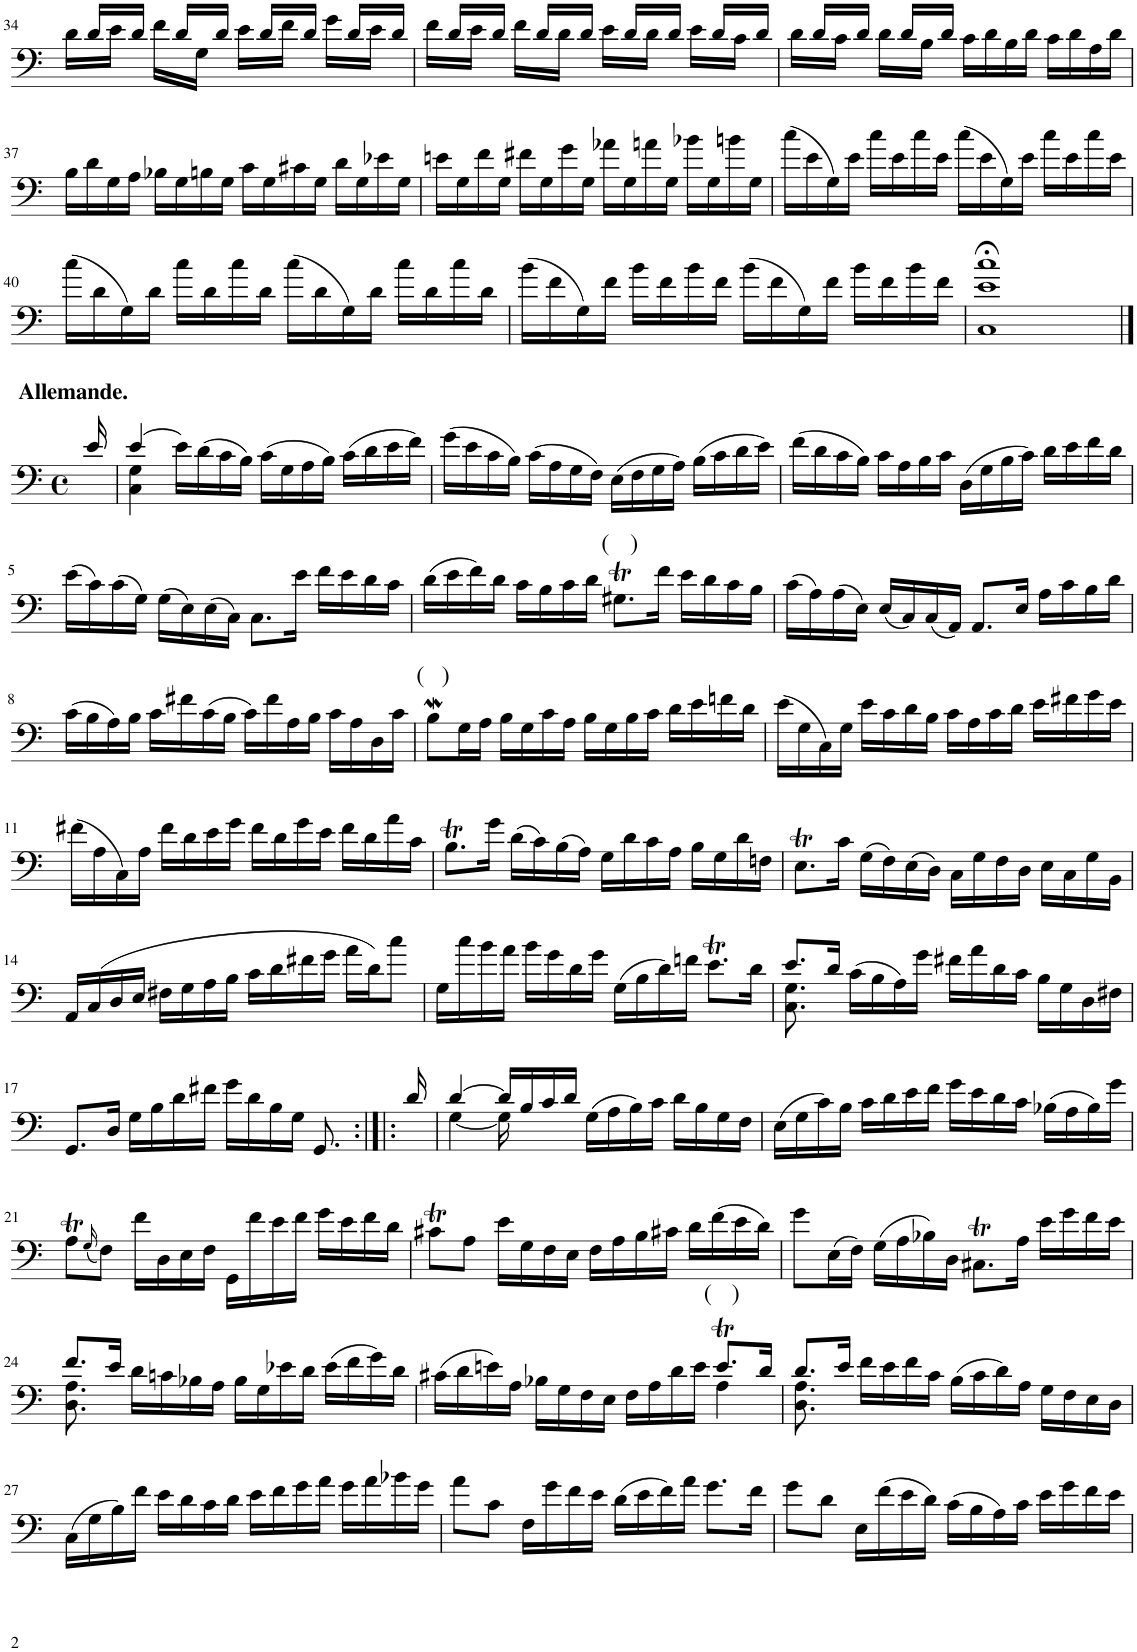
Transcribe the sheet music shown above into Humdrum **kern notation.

**kern
*part1
*staff1
*I"Violoncello
*I'Vc.
!!LO:PB:g=z
*clefF4
*k[]
*M4/4
*met(c)
=34
*^
16ryy	16d\LL
16d/LL	16ryy
16ryy	16e\JJ
16d/JJ	16ryy
16ryy	16f\LL
16d/LL	16ryy
16ryy	16G\JJ
16d/JJ	16ryy
16ryy	16e\LL
16d/LL	16ryy
16ryy	16f\JJ
16d/JJ	16ryy
16ryy	16g\LL
16d/LL	16ryy
16ryy	16e\JJ
16d/JJ	16ryy
=35	=35
16ryy	16f\LL
16d/LL	16ryy
16ryy	16e\JJ
16d/JJ	16ryy
16ryy	16f\LL
16d/LL	16ryy
16ryy	16d\JJ
16d/JJ	16ryy
16ryy	16e\LL
16d/LL	16ryy
16ryy	16d\JJ
16d/JJ	16ryy
16ryy	16e\LL
16d/LL	16ryy
16ryy	16c\JJ
16d/JJ	16ryy
=36	=36
16ryy	16d\LL
16d/LL	16ryy
16ryy	16c\JJ
16d/JJ	16ryy
16ryy	16d\LL
16d/LL	16ryy
16ryy	16B\JJ
16d/JJ	16ryy
16c\LL	2ryy
16d\	.
16B\	.
16d\JJ	.
16c\LL	.
16d\	.
16A\	.
16d\JJ	.
*v	*v
!!LO:LB:g=z
=37
16B\LL
16d\
16G\
16A\JJ
16B-X\LL
16G\
16Bn\
16G\JJ
16c\LL
16G\
16c#X\
16G\JJ
16d\LL
16G\
16e-X\
16G\JJ
=38
16en\LL
16G\
16f\
16G\JJ
16f#X\LL
16G\
16g\
16G\JJ
16a-X\LL
16G\
16an\
16G\JJ
16b-X\LL
16G\
16bn\
16G\JJ
=39
(16cc\LL
16e\
16G\)
16e\JJ
16cc\LL
16e\
16cc\
16e\JJ
(16cc\LL
16e\
16G\)
16e\JJ
16cc\LL
16e\
16cc\
16e\JJ
!!LO:LB:g=z
=40
(16cc\LL
16d\
16G\)
16d\JJ
16cc\LL
16d\
16cc\
16d\JJ
(16cc\LL
16d\
16G\)
16d\JJ
16cc\LL
16d\
16cc\
16d\JJ
=41
(16b\LL
16f\
16G\)
16f\JJ
16b\LL
16f\
16b\
16f\JJ
(16b\LL
16f\
16G\)
16f\JJ
16b\LL
16f\
16b\
16f\JJ
=42
1C;< 1e;< 1cc;<
!!LO:LB:g=z
==1
*k[]
*M4/4
*met(c)
!LO:TX:a:B:t=Allemande.
16e/
=2
*^
[4e/	4C\ 4G\
16e\LL]	4ryy
(16d\	.
16c\	.
16B\JJ)	.
(16c\LL	2ryy
16G\	.
16A\	.
16B\JJ)	.
(16c\LL	.
16d\	.
16e\	.
16f\JJ)	.
*v	*v
=3
(16g\LL
16e\
16c\
16B\JJ)
(16c\LL
16A\
16G\
16F\JJ)
(16E\LL
16F\
16G\
16A\JJ)
(16B\LL
16c\
16d\
16e\JJ)
=4
(16f\LL
16d\
16c\
16B\JJ)
16c\LL
16A\
16B\
16c\JJ
(16D\LL
16G\
16B\
16c\JJ)
16d\LL
16e\
16f\
16d\JJ
!!LO:LB:g=z
=5
(16e\LL
16c\)
(16c\
16G\JJ)
(16G\LL
16E\)
(16E\
16C\JJ)
8.C\L
16e\Jk
16f\LL
16e\
16d\
16c\JJ
=6
(16d\LL
16e\
16f\)
16d\JJ
16c\LL
16B\
16c\
16d\JJ
!LO:TX:a:t=)
!LO:TX:a:t=(
8.G#Xt\L
16f\Jk
16e\LL
16d\
16c\
16B\JJ
=7
(16c\LL
16A\)
(16A\
16E\JJ)
(16E/LL
16C/)
(16C/
16AA/JJ)
8.AA/L
16E/Jk
16A\LL
16c\
16B\
16d\JJ
!!LO:LB:g=z
=8
(16c\LL
16B\
16A\)
16B\JJ
16c\LL
16f#X\
(16c\
16B\JJ
16c\LL)
16f#\
16A\
16B\JJ
16c\LL
16A\
16D\
16c\JJ
=9
!LO:TX:a:t=)
!LO:TX:a:t=(
8BW\L
16G\L
16A\JJ
16B\LL
16G\
16c\
16A\JJ
16B\LL
16G\
16B\
16c\JJ
16d\LL
16e\
16fn\
16d\JJ
=10
(16e\LL
16G\
16C\)
16G\JJ
16e\LL
16c\
16d\
16B\JJ
16c\LL
16A\
16c\
16d\JJ
16e\LL
16f#X\
16g\
16e\JJ
!!LO:LB:g=z
=11
(16f#X\LL
16A\
16C\)
16A\JJ
16f#\LL
16d\
16e\
16g\JJ
16f#\LL
16d\
16g\
16e\JJ
16f#\LL
16d\
16a\
16c\JJ
=12
8.Bt\L
16g\Jk
(16d\LL
16c\)
(16B\
16A\JJ)
16G\LL
16d\
16c\
16A\JJ
16B\LL
16G\
16d\
16Fn\JJ
=13
8.Et\L
16c\Jk
(16G\LL
16F\)
(16E\
16D\JJ)
16C\LL
16G\
16F\
16D\JJ
16E\LL
16C\
16G\
16BB\JJ
!!LO:LB:g=z
=14
16AA/LL
(16C/
16D/
16E/JJ
16F#X\LL
16G\
16A\
16B\JJ
16c\LL
16d\
16f#X\
16g\JJ
16a\LL
16d\J)
8cc\J
=15
16G\LL
16cc\
16b\
16a\JJ
16b\LL
16g\
16d\
16g\JJ
(16G\LL
16B\
16d\)
16fn\JJ
8.et\L
16d\Jk
=16
*^
8.e/L	8.C\ 8.G\
16d/Jk	16ryy
(16c\LL	4ryy
16B\	.
16A\)	.
16g\JJ	.
16f#X\LL	2ryy
16a\	.
16d\	.
16c\JJ	.
16B\LL	.
16G\	.
16D\	.
16F#X\JJ	.
*v	*v
!!LO:LB:g=z
=17
8.GG/L
16D/Jk
16G\LL
16B\
16d\
16f#X\JJ
16g\LL
16d\
16B\
16G\JJ
8.GG/
=18:|!|:
16d/
=19
*^
[4d/	[4G\
16d/LL]	16G\]
16B/	16ryy
16c/	8ryy
16d/JJ	.
(16G\LL	2ryy
16A\	.
16B\)	.
16c\JJ	.
16d\LL	.
16B\	.
16G\	.
16F\JJ	.
*v	*v
=20
(16E\LL
16G\
16c\)
16B\JJ
16c\LL
16d\
16e\
16f\JJ
16g\LL
16e\
16d\
16c\JJ
(16B-X\LL
16A\
16B-\)
16g\JJ
!!LO:LB:g=z
=21
8AT\L
(16qG/
8F\J)
16f\LL
16D\
16E\
16F\JJ
16GG\LL
16f\
16e\
16f\JJ
16g\LL
16e\
16f\
16d\JJ
=22
8c#Xt\L
8A\J
16e\LL
16G\
16F\
16E\JJ
16F\LL
16A\
16B\
16c#X\JJ
16d\LL
(16f\
16e\
16d\JJ)
=23
8g\L
(16E\L
16F\JJ)
(16G\LL
16A\
16B-X\)
16D\JJ
8.C#Xt\L
16A\Jk
16e\LL
16g\
16f\
16e\JJ
!!LO:LB:g=z
=24
*^
8.f/L	8.D\ 8.A\
16e/Jk	16ryy
16d\LL	4ryy
16cn\	.
16B-X\	.
16A\JJ	.
16B-\LL	2ryy
16G\	.
16e-X\	.
16d\JJ	.
(16e-\LL	.
16f\	.
16g\)	.
16d\JJ	.
=25	=25
(16c#X\LL	2.ryy
16d\	.
16en\)	.
16A\JJ	.
16B-X\LL	.
16G\	.
16F\	.
16E\JJ	.
16F\LL	.
16A\	.
16d\	.
16e\JJ	.
!LO:TX:a:t=(	!
!LO:TX:a:t=)	!
8.et/L	4A\
16d/Jk	.
=26	=26
8.d/L	8.D\ 8.A\
16e/Jk	16ryy
16f\LL	4ryy
16e\	.
16f\	.
16c\JJ	.
(16B\LL	2ryy
16c\	.
16d\)	.
16A\JJ	.
16G\LL	.
16F\	.
16E\	.
16D\JJ	.
*v	*v
!!LO:LB:g=z
=27
(16C\LL
16G\
16B\)
16f\JJ
16e\LL
16d\
16c\
16d\JJ
16e\LL
16f\
16g\
16a\JJ
16g\LL
16a\
16b-X\
16g\JJ
=28
8a\L
8c\J
16F\LL
16g\
16f\
16e\JJ
(16d\LL
16e\
16f\)
16a\JJ
8.g\L
16f\Jk
=29
8g\L
8d\J
16E\LL
(16f\
16e\
16d\JJ)
(16c\LL
16B\
16A\)
16c\JJ
16e\LL
16g\
16f\
16e\JJ
=
*-
